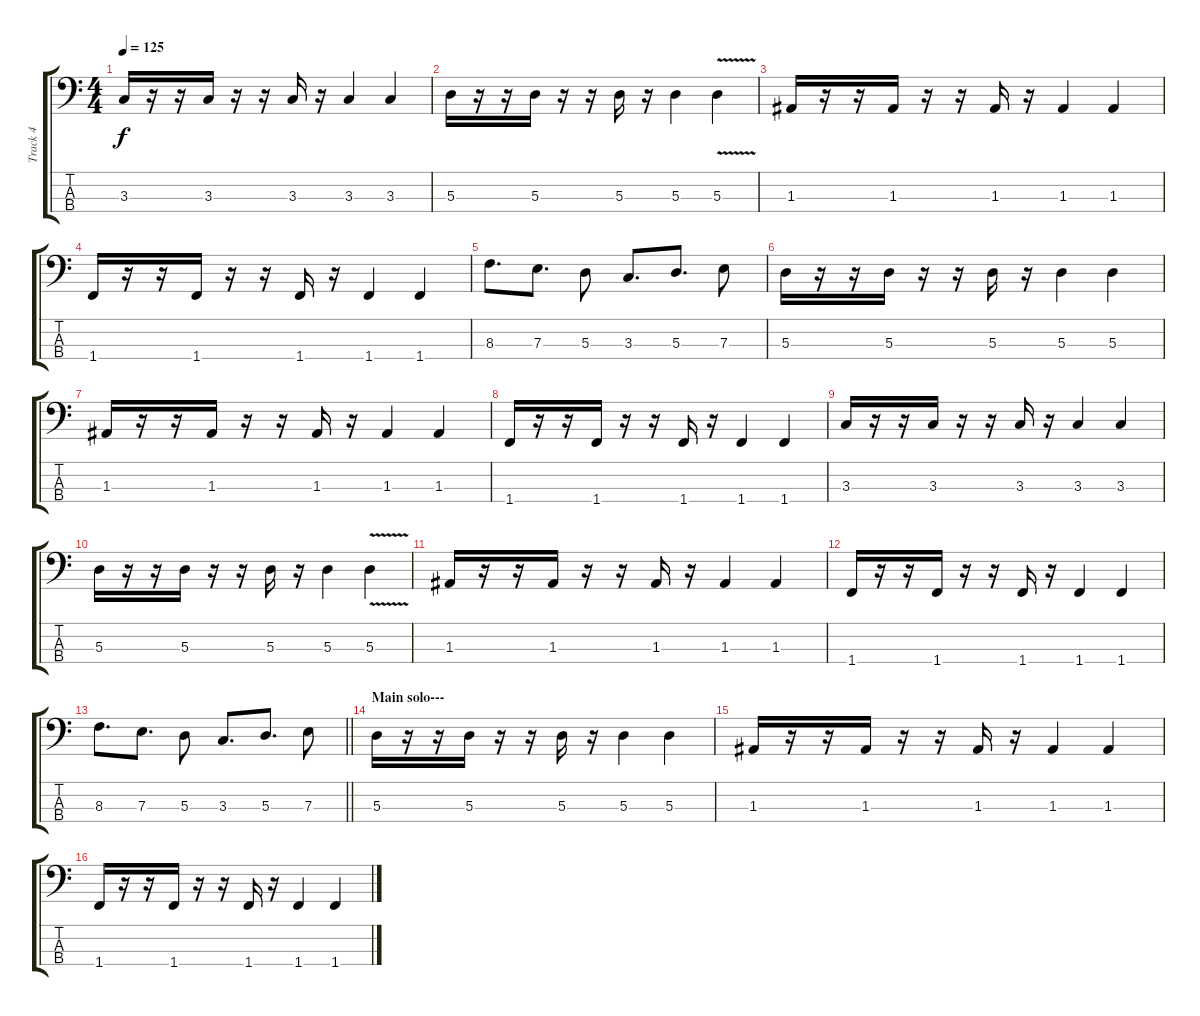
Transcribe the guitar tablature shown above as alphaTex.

\track ("Track 4" "Track 4") {instrument electricbassfinger}
\staff {score tabs}
\tuning (G2 D2 A1 E1) {hide}
\ts (4 4)
\tempo 125
\clef f4
\ks c
3.3.16{dy f} r.16 r.16 3.3.16 r.16 r.16 3.3.16 r.16 3.3.4 3.3.4 |
5.3.16 r.16 r.16 5.3.16 r.16 r.16 5.3.16 r.16 5.3.4 5.3{v}.4 |
1.3.16 r.16 r.16 1.3.16 r.16 r.16 1.3.16 r.16 1.3.4 1.3.4 |
1.4.16 r.16 r.16 1.4.16 r.16 r.16 1.4.16 r.16 1.4.4 1.4.4 |
8.3.8{d} 7.3.8{d} 5.3.8 3.3.8{d} 5.3.8{d} 7.3.8 |
5.3.16 r.16 r.16 5.3.16 r.16 r.16 5.3.16 r.16 5.3.4 5.3.4 |
1.3.16 r.16 r.16 1.3.16 r.16 r.16 1.3.16 r.16 1.3.4 1.3.4 |
1.4.16 r.16 r.16 1.4.16 r.16 r.16 1.4.16 r.16 1.4.4 1.4.4 |
3.3.16 r.16 r.16 3.3.16 r.16 r.16 3.3.16 r.16 3.3.4 3.3.4 |
5.3.16 r.16 r.16 5.3.16 r.16 r.16 5.3.16 r.16 5.3.4 5.3{v}.4 |
1.3.16 r.16 r.16 1.3.16 r.16 r.16 1.3.16 r.16 1.3.4 1.3.4 |
1.4.16 r.16 r.16 1.4.16 r.16 r.16 1.4.16 r.16 1.4.4 1.4.4 |
\barLineRight lightlight
8.3.8{d} 7.3.8{d} 5.3.8 3.3.8{d} 5.3.8{d} 7.3.8 |
\section ("" "Main solo---")
5.3.16 r.16 r.16 5.3.16 r.16 r.16 5.3.16 r.16 5.3.4 5.3.4 |
1.3.16 r.16 r.16 1.3.16 r.16 r.16 1.3.16 r.16 1.3.4 1.3.4 |
1.4.16 r.16 r.16 1.4.16 r.16 r.16 1.4.16 r.16 1.4.4 1.4.4
